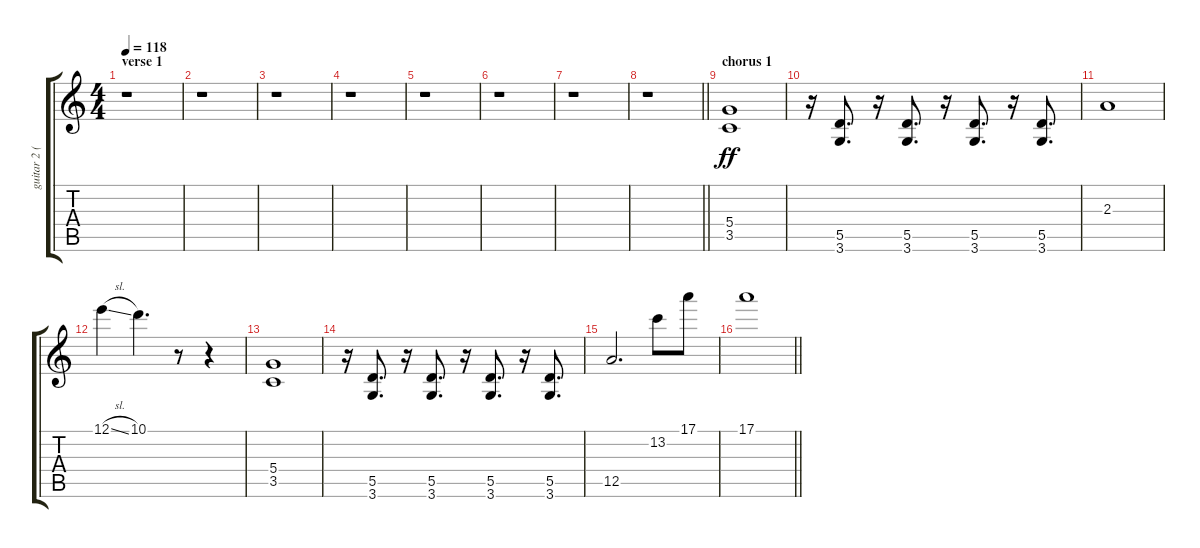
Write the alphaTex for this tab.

\track ("guitar 2 (solo 1)" "guitar 2 (") {instrument overdrivenguitar}
\staff {score tabs}
\tuning (E4 B3 G3 D3 A2 E2) {hide}
\ts (4 4)
\section ("" "verse 1")
\tempo 118
\clef g2
\ks c
r.1{dy ff} |
r.1 |
r.1 |
r.1 |
r.1 |
r.1 |
r.1 |
\barLineRight lightlight
r.1 |
\section ("" "chorus 1")
(5.4 3.5).1 |
r.16 (5.5 3.6).8{d} r.16 (5.5 3.6).8{d} r.16 (5.5 3.6).8{d} r.16 (5.5 3.6).8{d} |
2.3.1 |
12.1{sl}.4 10.1.4{d} r.8 r.4 |
(5.4 3.5).1 |
r.16 (5.5 3.6).8{d} r.16 (5.5 3.6).8{d} r.16 (5.5 3.6).8{d} r.16 (5.5 3.6).8{d} |
12.5.2{d} 13.2.8 17.1.8 |
\barLineRight lightlight
17.1.1
